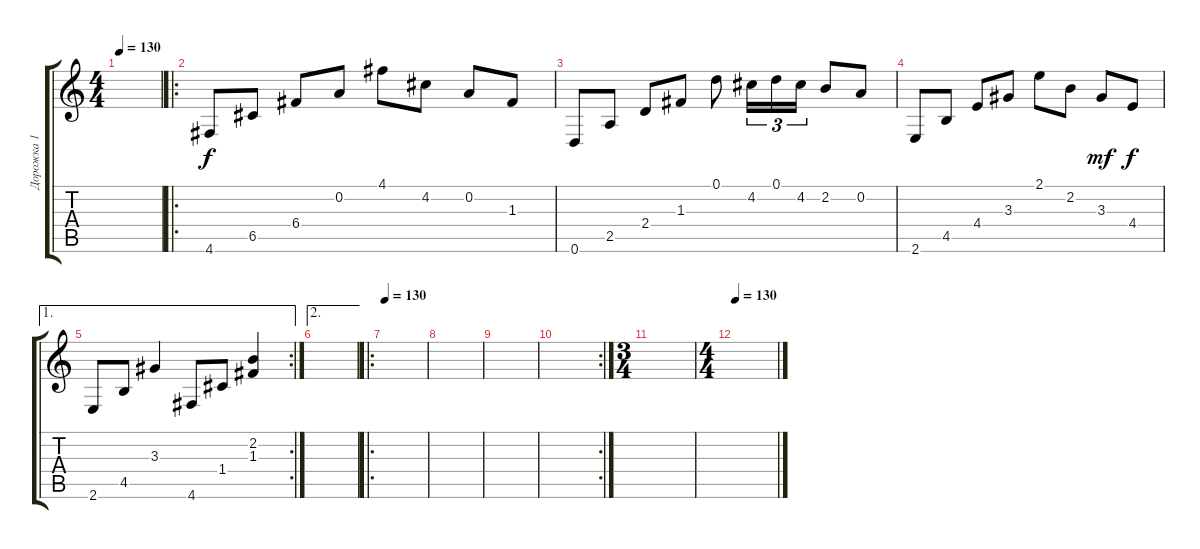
\track ("Дорожка 1" "Дорожка 1") {instrument acousticguitarsteel}
\staff {score tabs}
\tuning (D4 A3 F3 C3 G2 D2) {hide}
\ts (4 4)
\tempo 130
\clef g2
\ks c
|
\ro
4.6.8{volume 16} 6.5.8 6.4.8 0.2.8 4.1.8 4.2.8 0.2.8 1.3.8 |
0.6.8 2.5.8 2.4.8 1.3.8 0.1.8 4.2.16{tu (3 2)} 0.1.16{tu (3 2)} 4.2.16{tu (3 2)} 2.2.8 0.2.8 |
2.6.8 4.5.8 4.4.8 3.3.8 2.1.8 2.2.8 3.3.8{dy mf} 4.4.8{dy f} |
\ae 1
\rc 2
2.6.8 4.5.8 3.3.4 4.6.8 1.4.8 (2.2 1.3).4 |
\ae 2
|
\ro
\tempo 130
|
|
|
\rc 2
|
\ts (3 4)
|
\ts (4 4)
\tempo 130
